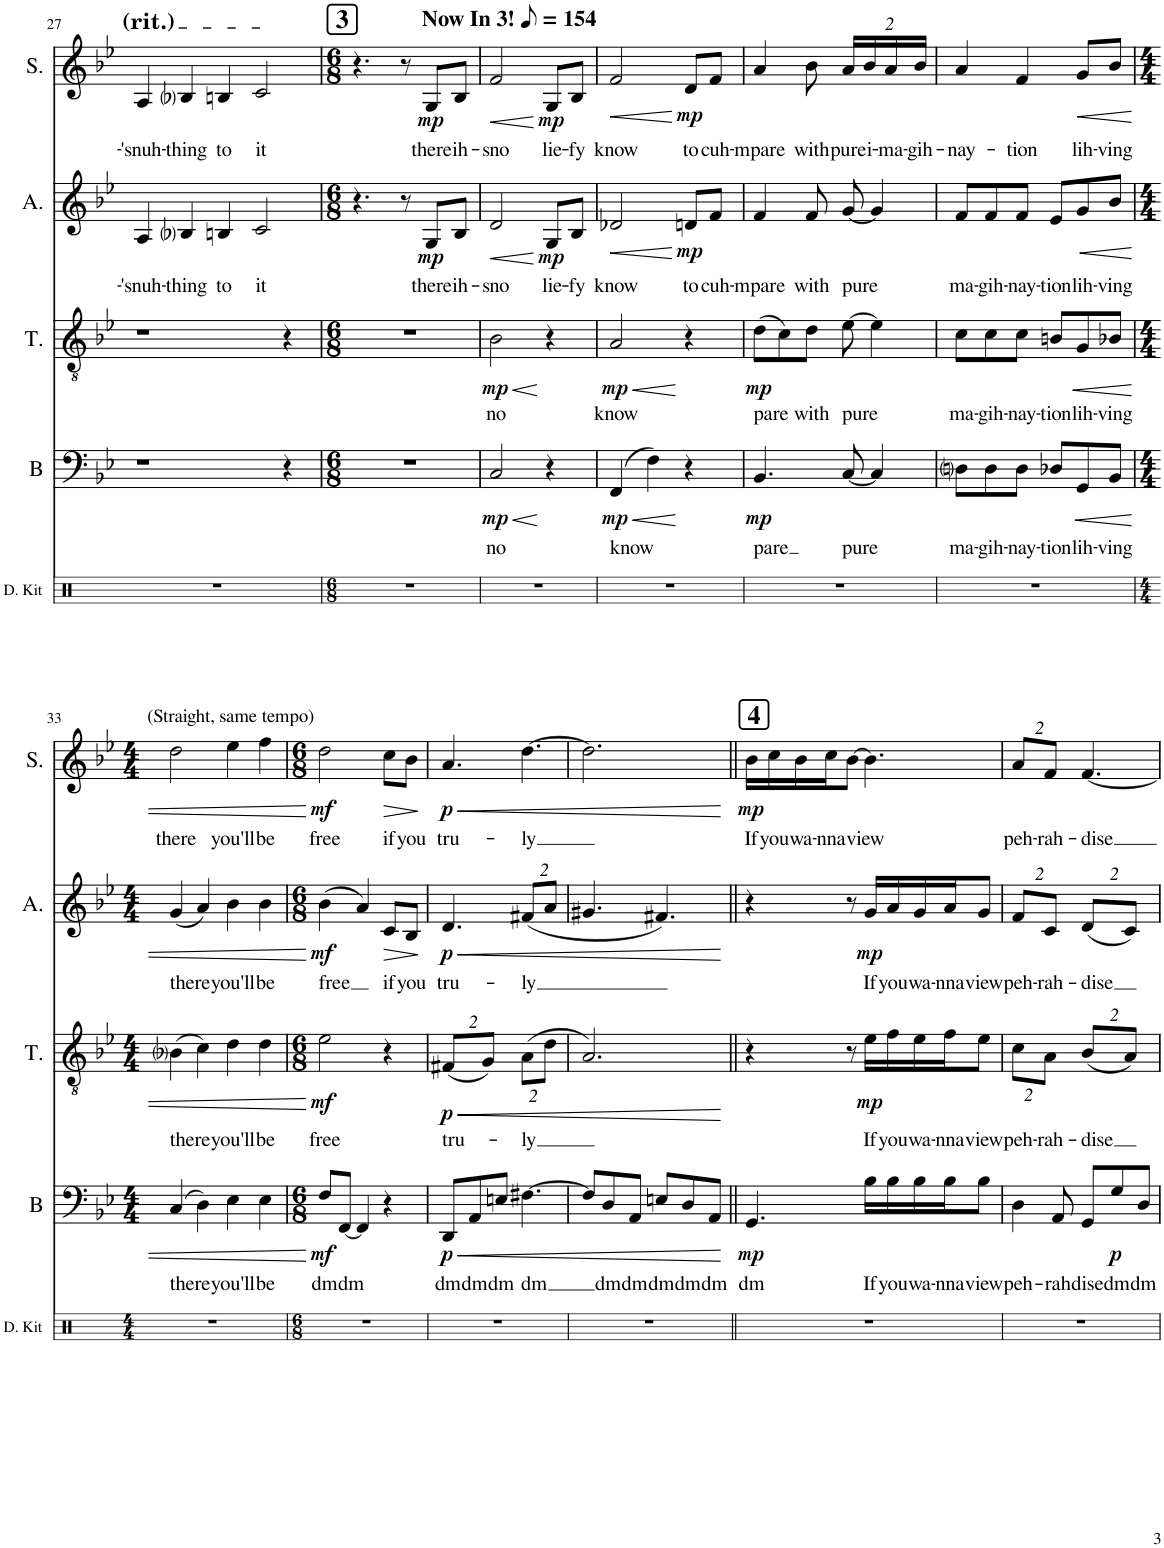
**kern	**kern	**text	**dynam	**kern	**text	**dynam	**kern	**text	**dynam	**kern	**text	**dynam
*part5	*part4	*part4	*part4	*part3	*part3	*part3	*part2	*part2	*part2	*part1	*part1	*part1
*staff5	*staff4	*staff4	*staff4	*staff3	*staff3	*staff3	*staff2	*staff2	*staff2	*staff1	*staff1	*staff1
*I"Drum Kit	*I"Bass	*	*	*I"Tenor	*	*	*I"Alto	*	*	*I"Soprano	*	*
*I'D. Kit	*I'B	*	*	*I'T.	*	*	*I'A.	*	*	*I'S.	*	*
!!LO:PB:g=z
*clefX	*clefF4	*	*	*clefGv2	*	*	*clefG2	*	*	*clefG2	*	*
*k[]	*k[b-e-]	*	*	*k[b-e-]	*	*	*k[b-e-]	*	*	*k[b-e-]	*	*
*M5/4	*M5/4	*	*	*M5/4	*	*	*M5/4	*	*	*M5/4	*	*
=27	=27	=27	=27	=27	=27	=27	=27	=27	=27	=27	=27	=27
!	!	!	!	!	!	!	!	!LO:LY:b	!	!	!LO:LY:b	!
4%5r	1r	.	.	1r	.	.	4A/	-'snuh-	.	4A/	-'snuh-	.
!	!	!	!	!	!	!	!	!LO:LY:b	!	!	!LO:LY:b	!
.	.	.	.	.	.	.	4B-i/	-thing	.	4B-i/	-thing	.
!	!	!	!	!	!	!	!	!LO:LY:b	!	!	!LO:LY:b	!
.	.	.	.	.	.	.	4Bn/	to	.	4Bn/	to	.
!	!	!	!	!	!	!	!	!LO:LY:b	!	!	!LO:LY:b	!
.	.	.	.	.	.	.	2c/	it	.	2c/	it	.
.	4r	.	.	4r	.	.	.	.	.	.	.	.
=28	=28	=28	=28	=28	=28	=28	=28	=28	=28	=28	=28	=28
!!LO:REH:place=s1:a:B:cj:fs=14:t=3
*M6/8	*M6/8	*	*	*M6/8	*	*	*M6/8	*	*	*M6/8	*	*
*	*	*	*	*	*	*	*	*	*	*MM77	*	*
!	!	!	!	!	!	!	!	!	!	!LO:TX:a:B:t=Now In 3!	!	!
2.r	2.r	.	.	2.r	.	.	4.r	.	.	4.r	.	.
.	.	.	.	.	.	.	8r	.	.	8r	.	.
!	!	!	!	!	!	!	!	!LO:LY:b	!LO:DY:b	!	!LO:LY:b	!LO:DY:b
.	.	.	.	.	.	.	8G/L	there	mp	8G/L	there	mp
!	!	!	!	!	!	!	!	!LO:LY:b	!	!	!LO:LY:b	!
.	.	.	.	.	.	.	8B-/J	ih-	.	8B-/J	ih-	.
=29	=29	=29	=29	=29	=29	=29	=29	=29	=29	=29	=29	=29
!	!	!LO:LY:b	!LO:HP:b	!	!LO:LY:b	!LO:HP:b	!	!LO:LY:b	!LO:HP:b	!	!LO:LY:b	!LO:HP:b
!	!	!	!LO:DY:n=1:b	!	!	!LO:DY:n=1:b	!	!	!	!	!	!
2.r	2C/	no	< mp	2B-\	no	< mp	2d/	-sno	<	2f/	-sno	<
!	!	!	!	!	!	!	!	!LO:LY:b	!LO:DY:n=1:b	!	!LO:LY:b	!LO:DY:n=1:b
.	4r	.	[	4r	.	[	8G/L	lie-	[ mp	8G/L	lie-	[ mp
!	!	!	!	!	!	!	!	!LO:LY:b	!	!	!LO:LY:b	!
.	.	.	.	.	.	.	8B-/J	-fy	.	8B-/J	-fy	.
=30	=30	=30	=30	=30	=30	=30	=30	=30	=30	=30	=30	=30
!	!	!LO:LY:b	!LO:HP:b	!	!LO:LY:b	!LO:HP:b	!	!LO:LY:b	!LO:HP:b	!	!LO:LY:b	!LO:HP:b
!	!	!	!LO:DY:n=1:b	!	!	!LO:DY:n=1:b	!	!	!	!	!	!
2.r	(4FF/	know	< mp	2A/	know	< mp	2d-X/	know	<	2f/	know	<
.	4F\)	.	.	.	.	.	.	.	.	.	.	.
!	!	!	!	!	!	!	!	!LO:LY:b	!LO:DY:n=1:b	!	!LO:LY:b	!LO:DY:n=1:b
.	4r	.	[	4r	.	[	8dn/L	to	[ mp	8d/L	to	[ mp
!	!	!	!	!	!	!	!	!LO:LY:b	!	!	!LO:LY:b	!
.	.	.	.	.	.	.	8f/J	cuh-	.	8f/J	cuh-	.
=31	=31	=31	=31	=31	=31	=31	=31	=31	=31	=31	=31	=31
!	!	!LO:LY:b	!LO:DY:b	!	!LO:LY:b	!LO:DY:b	!	!LO:LY:b	!	!	!LO:LY:b	!
2.r	4.BB-/	pare	mp	(8d\L	pare	mp	4f/	-mpare	.	4a/	-mpare	.
.	.	.	.	8c\)	.	.	.	.	.	.	.	.
!	!	!	!	!	!LO:LY:b	!	!	!LO:LY:b	!	!	!LO:LY:b	!
.	.	.	.	8d\J	with	.	8f/	with	.	8b-\	with	.
!	!	!LO:LY:b	!	!	!LO:LY:b	!	!	!LO:LY:b	!	!	!	!
*	*	*	*	*	*	*	*	*	*	*Xbrackettup	*	*
!	!	!	!	!	!	!	!	!	!	!	!LO:LY:b	!
.	[8C/	pure	.	[8e-\	pure	.	[8g/	pure	.	32%3a/LL	pure	.
!	!	!	!	!	!	!	!	!	!	!	!LO:LY:b	!
.	.	.	.	.	.	.	.	.	.	32%3b-/	i-	.
.	4C/]	.	.	4e-\]	.	.	4g/]	.	.	.	.	.
!	!	!	!	!	!	!	!	!	!	!	!LO:LY:b	!
.	.	.	.	.	.	.	.	.	.	32%3a/	-ma-	.
!	!	!	!	!	!	!	!	!	!	!	!LO:LY:b	!
.	.	.	.	.	.	.	.	.	.	32%3b-/JJ	-gih-	.
=32	=32	=32	=32	=32	=32	=32	=32	=32	=32	=32	=32	=32
!	!	!LO:LY:b	!	!	!LO:LY:b	!	!	!LO:LY:b	!	!	!LO:LY:b	!
2.r	8Dni\L	ma-	.	8c\L	ma-	.	8f/L	ma-	.	4a/	-nay-	.
!	!	!LO:LY:b	!	!	!LO:LY:b	!	!	!LO:LY:b	!	!	!	!
.	8D\	-gih-	.	8c\	-gih-	.	8f/	-gih-	.	.	.	.
!	!	!LO:LY:b	!	!	!LO:LY:b	!	!	!LO:LY:b	!	!	!LO:LY:b	!
.	8D\J	-nay-	.	8c\J	-nay-	.	8f/J	-nay-	.	4f/	-tion	.
!	!	!LO:LY:b	!	!	!LO:LY:b	!	!	!LO:LY:b	!	!	!	!
.	8D-X/L	-tion	.	8Bn/L	-tion	.	8e-/L	-tion	.	.	.	.
!	!	!LO:LY:b	!LO:HP:b	!	!LO:LY:b	!LO:HP:b	!	!LO:LY:b	!LO:HP:b	!	!LO:LY:b	!LO:HP:b
.	8GG/	lih-	<	8G/	lih-	<	8g/	lih-	<	8g/L	lih-	<
!	!	!LO:LY:b	!	!	!LO:LY:b	!	!	!LO:LY:b	!	!	!LO:LY:b	!
.	8BB-/J	-ving	.	8B-X/J	-ving	.	8b-/J	-ving	.	8b-/J	-ving	.
!!LO:LB:g=z
=33	=33	=33	=33	=33	=33	=33	=33	=33	=33	=33	=33	=33
*M4/4	*M4/4	*	*	*M4/4	*	*	*M4/4	*	*	*M4/4	*	*
!	!	!	!	!	!	!	!	!	!	!LO:TX:a:t=(Straight, same tempo)	!	!
!	!	!LO:LY:b	!	!	!LO:LY:b	!	!	!LO:LY:b	!	!	!LO:LY:b	!
1r	(4C/	there	.	(4B-i\	there	.	(4g/	there	.	2dd\	there	.
.	4D\)	.	.	4c\)	.	.	4a/)	.	.	.	.	.
!	!	!LO:LY:b	!	!	!LO:LY:b	!	!	!LO:LY:b	!	!	!LO:LY:b	!
.	4E-\	you'll	.	4d\	you'll	.	4b-\	you'll	.	4ee-\	you'll	.
!	!	!LO:LY:b	!	!	!LO:LY:b	!	!	!LO:LY:b	!	!	!LO:LY:b	!
.	4E-\	be	.	4d\	be	.	4b-\	be	.	4ff\	be	.
.	.	.	[	.	.	[	.	.	[	.	.	[
=34	=34	=34	=34	=34	=34	=34	=34	=34	=34	=34	=34	=34
*M6/8	*M6/8	*	*	*M6/8	*	*	*M6/8	*	*	*M6/8	*	*
!	!	!LO:LY:b	!LO:DY:b	!	!LO:LY:b	!LO:DY:b	!	!LO:LY:b	!LO:DY:b	!	!LO:LY:b	!LO:DY:b
2.r	8F/L	dm	mf	2e-\	free	mf	(4b-\	free	mf	2dd\	free	mf
!	!	!LO:LY:b	!	!	!	!	!	!	!	!	!	!
.	[8FF/J	dm	.	.	.	.	.	.	.	.	.	.
.	4FF/]	.	.	.	.	.	4a/)	.	.	.	.	.
!	!	!	!	!	!	!	!	!LO:LY:b	!LO:HP:b	!	!LO:LY:b	!LO:HP:b
.	4r	.	.	4r	.	.	8c/L	if	>	8cc\L	if	>
!	!	!	!	!	!	!	!	!LO:LY:b	!	!	!LO:LY:b	!
.	.	.	.	.	.	.	8B-/J	you	.	8b-\J	you	.
.	.	.	.	.	.	.	.	.	]	.	.	]
=35	=35	=35	=35	=35	=35	=35	=35	=35	=35	=35	=35	=35
!	!	!LO:LY:b	!LO:HP:b	!	!	!	!	!	!	!	!	!
*	*	*	*	*Xbrackettup	*	*	*	*	*	*	*	*
!	!	!	!LO:DY:n=1:b	!	!LO:LY:b	!LO:HP:b	!	!LO:LY:b	!LO:HP:b	!	!LO:LY:b	!LO:HP:b
!	!	!	!	!	!	!LO:DY:n=1:b	!	!	!LO:DY:n=1:b	!	!	!LO:DY:n=1:b
2.r	8DD/L	dm	< p	(16%3F#X/L	tru-	< p	4.d/	tru-	< p	4.a/	tru-	< p
!	!	!LO:LY:b	!	!	!	!	!	!	!	!	!	!
.	8AA/	dm	.	.	.	.	.	.	.	.	.	.
.	.	.	.	16%3G/J)	.	.	.	.	.	.	.	.
!	!	!LO:LY:b	!	!	!	!	!	!	!	!	!	!
.	8En/J	dm	.	.	.	.	.	.	.	.	.	.
!	!	!LO:LY:b	!	!	!LO:LY:b	!	!	!	!	!	!	!
*	*	*	*	*	*	*	*Xbrackettup	*	*	*	*	*
!	!	!	!	!	!	!	!	!LO:LY:b	!	!	!LO:LY:b	!
.	[4.F#X\	dm	.	(16%3A\L	-ly	.	(16%3f#X/L	-ly	.	[4.dd\	-ly	.
.	.	.	.	16%3d\J	.	.	16%3a/J	.	.	.	.	.
=36	=36	=36	=36	=36	=36	=36	=36	=36	=36	=36	=36	=36
2.r	8F#/L]	.	.	2.A/)	.	.	4.g#X/	.	.	2.dd\]	.	.
!	!	!LO:LY:b	!	!	!	!	!	!	!	!	!	!
.	8D/	dm	.	.	.	.	.	.	.	.	.	.
!	!	!LO:LY:b	!	!	!	!	!	!	!	!	!	!
.	8AA/J	dm	.	.	.	.	.	.	.	.	.	.
!	!	!LO:LY:b	!	!	!	!	!	!	!	!	!	!
.	8En/L	dm	.	.	.	.	4.f#X/)	.	.	.	.	.
!	!	!LO:LY:b	!	!	!	!	!	!	!	!	!	!
.	8D/	dm	.	.	.	.	.	.	.	.	.	.
!	!	!LO:LY:b	!	!	!	!	!	!	!	!	!	!
.	8AA/J	dm	.	.	.	.	.	.	.	.	.	.
.	.	.	[	.	.	[	.	.	[	.	.	[
!!LO:REH:place=s1:a:B:cj:fs=14:t=4
=37||	=37||	=37||	=37||	=37||	=37||	=37||	=37||	=37||	=37||	=37||	=37||	=37||
!	!	!LO:LY:b	!LO:DY:b	!	!	!	!	!	!	!	!LO:LY:b	!LO:DY:b
2.r	4.GG/	dm	mp	4r	.	.	4r	.	.	16b-\LL	If	mp
!	!	!	!	!	!	!	!	!	!	!	!LO:LY:b	!
.	.	.	.	.	.	.	.	.	.	16cc\	you	.
!	!	!	!	!	!	!	!	!	!	!	!LO:LY:b	!
.	.	.	.	.	.	.	.	.	.	16b-\	wa-	.
!	!	!	!	!	!	!	!	!	!	!	!LO:LY:b	!
.	.	.	.	.	.	.	.	.	.	16cc\J	-nna	.
!	!	!	!	!	!	!	!	!	!	!	!LO:LY:b	!
.	.	.	.	8r	.	.	8r	.	.	[8b-\J	view	.
!	!	!LO:LY:b	!	!	!LO:LY:b	!LO:DY:b	!	!LO:LY:b	!LO:DY:b	!	!	!
.	16B-\LL	If	.	16e-\LL	If	mp	16g/LL	If	mp	4.b-\]	.	.
!	!	!LO:LY:b	!	!	!LO:LY:b	!	!	!LO:LY:b	!	!	!	!
.	16B-\	you	.	16f\	you	.	16a/	you	.	.	.	.
!	!	!LO:LY:b	!	!	!LO:LY:b	!	!	!LO:LY:b	!	!	!	!
.	16B-\	wa-	.	16e-\	wa-	.	16g/	wa-	.	.	.	.
!	!	!LO:LY:b	!	!	!LO:LY:b	!	!	!LO:LY:b	!	!	!	!
.	16B-\J	-nna	.	16f\J	-nna	.	16a/J	-nna	.	.	.	.
!	!	!LO:LY:b	!	!	!LO:LY:b	!	!	!LO:LY:b	!	!	!	!
.	8B-\J	view	.	8e-\J	view	.	8g/J	view	.	.	.	.
=38	=38	=38	=38	=38	=38	=38	=38	=38	=38	=38	=38	=38
!	!	!LO:LY:b	!	!	!LO:LY:b	!	!	!LO:LY:b	!	!	!LO:LY:b	!
2.r	4D\	peh-	.	16%3c\L	peh-	.	16%3f/L	peh-	.	16%3a/L	peh-	.
!	!	!	!	!	!LO:LY:b	!	!	!LO:LY:b	!	!	!LO:LY:b	!
.	.	.	.	16%3A\J	-rah-	.	16%3c/J	-rah-	.	16%3f/J	-rah-	.
!	!	!LO:LY:b	!	!	!	!	!	!	!	!	!	!
.	8AA/	-rah	.	.	.	.	.	.	.	.	.	.
!	!	!LO:LY:b	!	!	!LO:LY:b	!	!	!LO:LY:b	!	!	!LO:LY:b	!
.	8GG/L	dise	.	(16%3B-/L	-dise	.	(16%3d/L	-dise	.	[4.f/	-dise	.
!	!	!LO:LY:b	!LO:DY:b	!	!	!	!	!	!	!	!	!
.	8G/	dm	p	.	.	.	.	.	.	.	.	.
.	.	.	.	16%3A/J)	.	.	16%3c/J)	.	.	.	.	.
!	!	!LO:LY:b	!	!	!	!	!	!	!	!	!	!
.	8D/J	dm	.	.	.	.	.	.	.	.	.	.
=	=	=	=	=	=	=	=	=	=	=	=	=
*-	*-	*-	*-	*-	*-	*-	*-	*-	*-	*-	*-	*-
